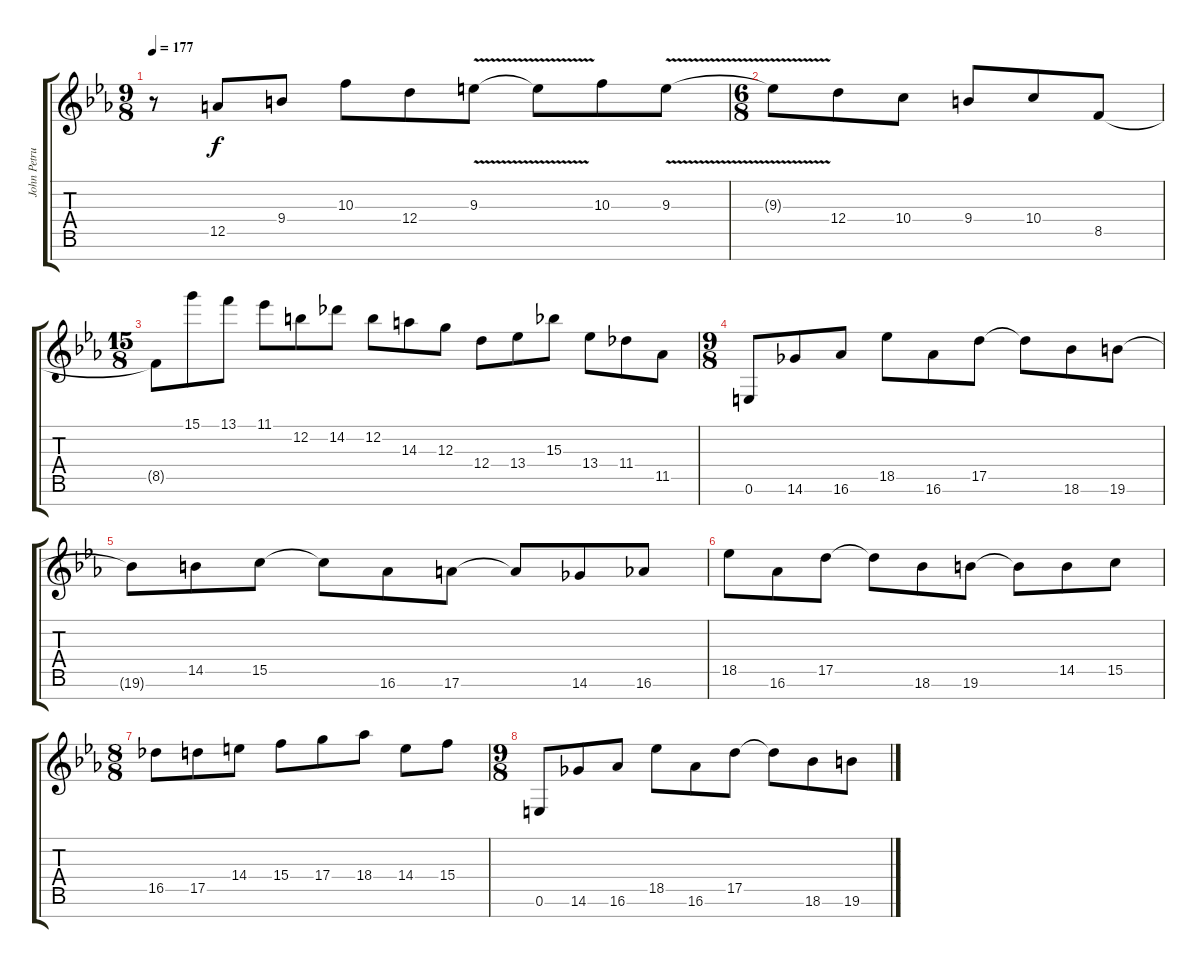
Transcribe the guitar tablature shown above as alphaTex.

\track ("John Petrucci Guitar 1 (main)" "John Petru") {instrument distortionguitar}
\staff {score tabs}
\tuning (E4 B3 G3 D3 A2 E2 B1) {hide}
\ts (9 8)
\tempo 177
\clef g2
\ks eb
r.8{dy f} 12.5.8 9.4.8 10.3.8 12.4.8 9.3{v}.8 9.3{t}.8 10.3.8 9.3{v}.8 |
\ts (6 8)
9.3{t}.8 12.4.8 10.4.8 9.4.8 10.4.8 8.5.8 |
\ts (15 8)
8.5{t}.8 15.1.8 13.1.8 11.1.8 12.2.8 14.2.8 12.2.8 14.3.8 12.3.8 12.4.8 13.4.8 15.3.8 13.4.8 11.4.8 11.5.8 |
\ts (9 8)
0.6.8 14.6.8 16.6.8 18.5.8 16.6.8 17.5.8 17.5{t}.8 18.6.8 19.6.8 |
19.6{t}.8 14.5.8 15.5.8 15.5{t}.8 16.6.8 17.6.8 17.6{t}.8 14.6.8 16.6.8 |
18.5.8 16.6.8 17.5.8 17.5{t}.8 18.6.8 19.6.8 19.6{t}.8 14.5.8 15.5.8 |
\ts (8 8)
16.5.8 17.5.8 14.4.8 15.4.8 17.4.8 18.4.8 14.4.8 15.4.8 |
\ts (9 8)
0.6.8 14.6.8 16.6.8 18.5.8 16.6.8 17.5.8 17.5{t}.8 18.6.8 19.6.8
